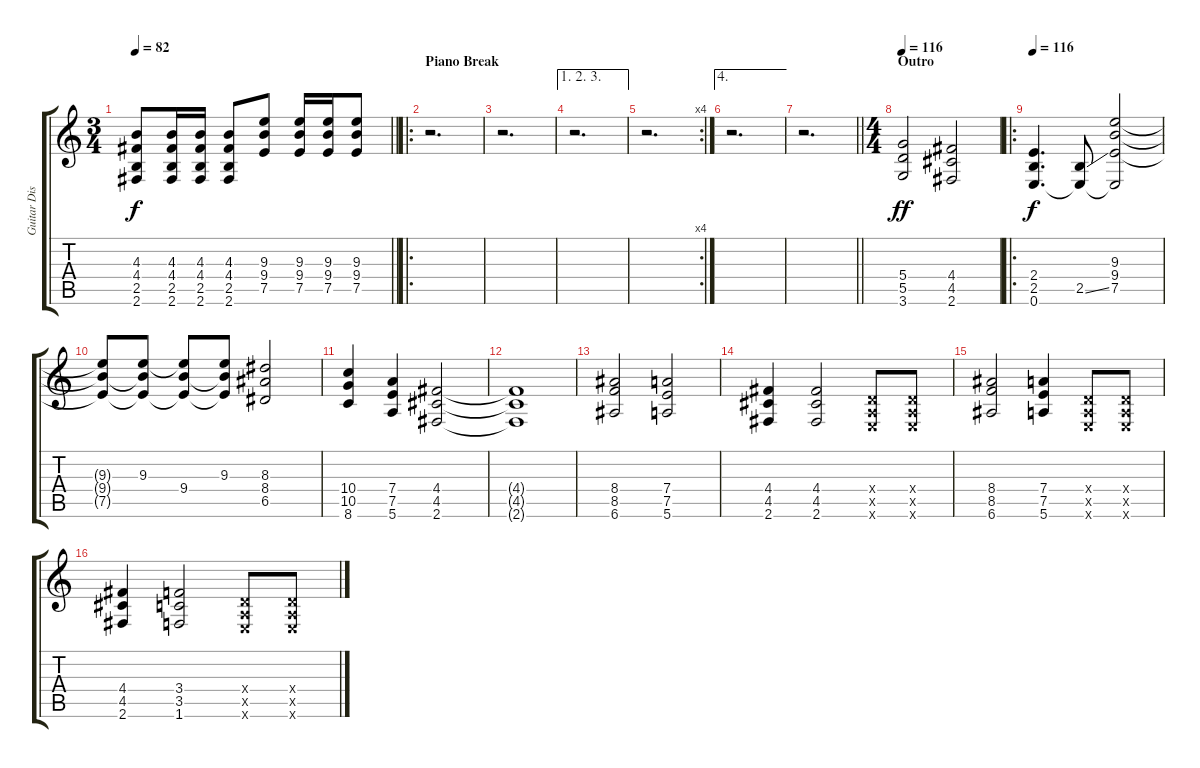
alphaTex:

\track ("Guitar Disto 1" "Guitar Dis") {instrument distortionguitar}
\staff {score tabs}
\tuning (E4 B3 G3 D3 A2 E2) {hide}
\ts (3 4)
\tempo 82
\clef g2
\barLineRight lightlight
\ks c
(4.3 4.4 2.5 2.6).8{dy f} (4.3 4.4 2.5 2.6).16 (4.3 4.4 2.5 2.6).16 (4.3 4.4 2.5 2.6).8 (9.3 9.4 7.5).8 (9.3 9.4 7.5).16 (9.3 9.4 7.5).16 (9.3 9.4 7.5).8 |
\ro
\section ("" "Piano Break")
r.2{d} |
r.2{d} |
\ae (1 2 3)
r.2{d} |
\rc 4
r.2{d} |
\ae 4
r.2{d} |
\barLineRight lightlight
r.2{d} |
\ts (4 4)
\section ("" "Outro")
\tempo 116
(5.4 5.5 3.6).2{dy ff} (4.4 4.5 2.6).2 |
\ro
\tempo 116
(2.4 2.5 0.6).4{d dy f} (2.5{ss} 0.6{t}).8 (9.3 9.4 7.5 0.6{t}).2 |
(9.3{t} 9.4{t} 7.5{t}).8 (9.3 9.4{t} 7.5{t}).8 (9.3{t} 9.4 7.5{t}).8 (9.3 9.4{t} 7.5{t}).8 (8.3 8.4 6.5).2 |
(10.4 10.5 8.6).4 (7.4 7.5 5.6).4 (4.4 4.5 2.6).2 |
(4.4{t} 4.5{t} 2.6{t}).1 |
(8.4 8.5 6.6).2 (7.4 7.5 5.6).2 |
(4.4 4.5 2.6).4 (4.4 4.5 2.6).2 (0.4{x} 0.5{x} 0.6{x}).8 (0.4{x} 0.5{x} 0.6{x}).8 |
(8.4 8.5 6.6).2 (7.4 7.5 5.6).4 (0.4{x} 0.5{x} 0.6{x}).8 (0.4{x} 0.5{x} 0.6{x}).8 |
(4.4 4.5 2.6).4 (3.4 3.5 1.6).2 (0.4{x} 0.5{x} 0.6{x}).8 (0.4{x} 0.5{x} 0.6{x}).8
